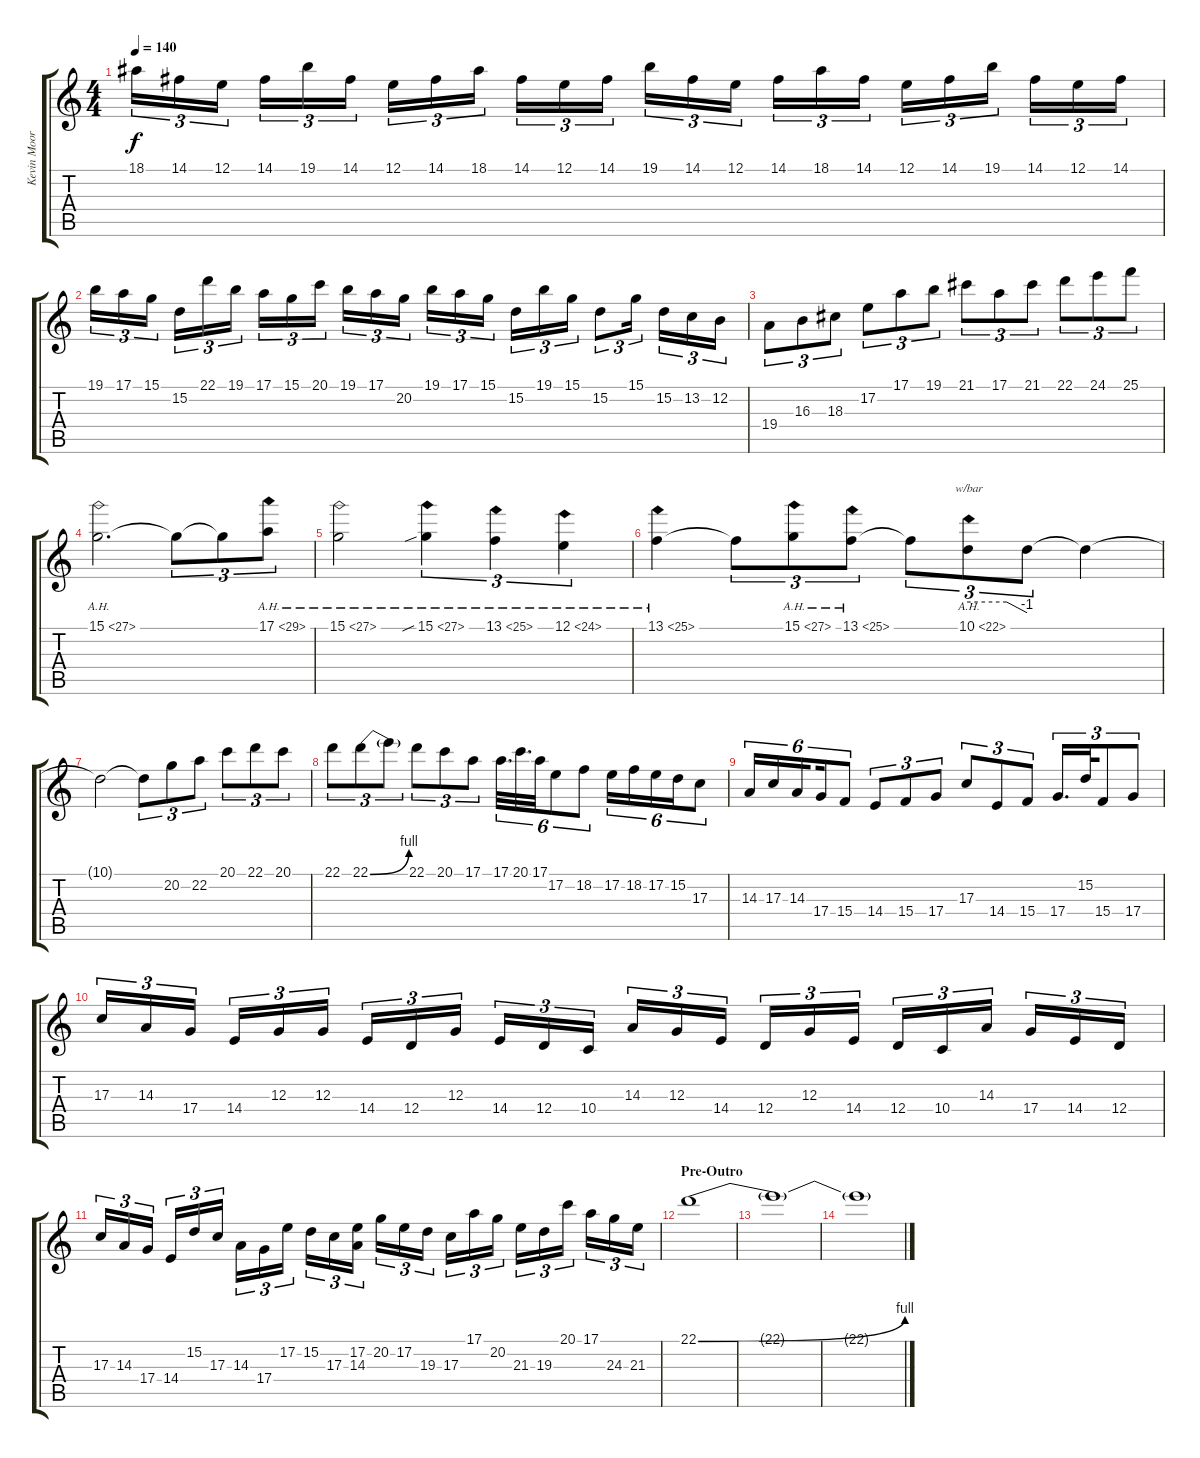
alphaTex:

\track ("Kevin Moore Lead Keyboard" "Kevin Moor") {instrument lead2sawtooth}
\staff {score tabs}
\tuning (E4 B3 G3 D3 A2 E2) {hide}
\ts (4 4)
\tempo 140
\clef g2
\ks c
18.1.16{tu (3 2) dy f} 14.1.16{tu (3 2)} 12.1.16{tu (3 2) beam splitsecondary} 14.1.16{tu (3 2)} 19.1.16{tu (3 2)} 14.1.16{tu (3 2)} 12.1.16{tu (3 2)} 14.1.16{tu (3 2)} 18.1.16{tu (3 2) beam splitsecondary} 14.1.16{tu (3 2)} 12.1.16{tu (3 2)} 14.1.16{tu (3 2)} 19.1.16{tu (3 2)} 14.1.16{tu (3 2)} 12.1.16{tu (3 2) beam splitsecondary} 14.1.16{tu (3 2)} 18.1.16{tu (3 2)} 14.1.16{tu (3 2)} 12.1.16{tu (3 2)} 14.1.16{tu (3 2)} 19.1.16{tu (3 2) beam splitsecondary} 14.1.16{tu (3 2)} 12.1.16{tu (3 2)} 14.1.16{tu (3 2)} |
19.1.16{tu (3 2)} 17.1.16{tu (3 2)} 15.1.16{tu (3 2) beam splitsecondary} 15.2.16{tu (3 2)} 22.1.16{tu (3 2)} 19.1.16{tu (3 2)} 17.1.16{tu (3 2)} 15.1.16{tu (3 2)} 20.1.16{tu (3 2) beam splitsecondary} 19.1.16{tu (3 2)} 17.1.16{tu (3 2)} 20.2.16{tu (3 2)} 19.1.16{tu (3 2)} 17.1.16{tu (3 2)} 15.1.16{tu (3 2) beam splitsecondary} 15.2.16{tu (3 2)} 19.1.16{tu (3 2)} 15.1.16{tu (3 2)} 15.2.8{tu (3 2)} 15.1.16{tu (3 2) beam splitsecondary} 15.2.16{tu (3 2)} 13.2.16{tu (3 2)} 12.2.16{tu (3 2)} |
19.4.8{tu (3 2)} 16.3.8{tu (3 2)} 18.3.8{tu (3 2)} 17.2.8{tu (3 2)} 17.1.8{tu (3 2)} 19.1.8{tu (3 2)} 21.1.8{tu (3 2)} 17.1.8{tu (3 2)} 21.1.8{tu (3 2)} 22.1.8{tu (3 2)} 24.1.8{tu (3 2)} 25.1.8{tu (3 2)} |
\section ("" "")
15.1{ah 12}.2{d} 15.1{t}.8{tu (3 2)} 15.1{t}.8{tu (3 2)} 17.1{ah 12}.8{tu (3 2)} |
15.1{ah 12}.2 15.1{ah 12 sib}.4{tu (3 2)} 13.1{ah 12}.4{tu (3 2)} 12.1{ah 12}.4{tu (3 2)} |
13.1{ah 12}.4 13.1{t}.8{tu (3 2)} 15.1{ah 12}.8{tu (3 2)} 13.1{ah 12}.8{tu (3 2)} 13.1{t}.8{tu (3 2)} 10.1{ah 12}.8{tu (3 2) tbe (custom default 0 0 39 0 60 -4)} 10.1{t}.8{tu (3 2)} 10.1{t}.4 |
10.1{t}.2 10.1{t}.8{tu (3 2)} 20.2.8{tu (3 2)} 22.2.8{tu (3 2)} 20.1.8{tu (3 2)} 22.1.8{tu (3 2)} 20.1.8{tu (3 2)} |
22.1.8{tu (3 2)} 22.1{be (bend 0 0 60 4)}.8{tu (3 2)} 22.1{t}.8{tu (3 2)} 22.1.8{tu (3 2)} 20.1.8{tu (3 2)} 17.1.8{tu (3 2)} 17.1.32{d tu (6 4)} 20.1.32{d tu (6 4)} 17.1.32{tu (6 4)} 17.2.8{tu (6 4)} 18.2.8{tu (6 4)} 17.2.16{tu (6 4)} 18.2.16{tu (6 4)} 17.2.16{tu (6 4)} 15.2.16{tu (6 4)} 17.3.8{tu (6 4)} |
14.3.16{tu (6 4)} 17.3.16{tu (6 4)} 14.3.16{tu (6 4) beam splitsecondary} 17.4.16{tu (6 4)} 15.4.8{tu (6 4)} 14.4.8{tu (3 2)} 15.4.8{tu (3 2)} 17.4.8{tu (3 2)} 17.3.8{tu (3 2)} 14.4.8{tu (3 2)} 15.4.8{tu (3 2)} 17.4.16{d tu (3 2)} 15.2.32{tu (3 2)} 15.4.8{tu (3 2)} 17.4.8{tu (3 2)} |
17.3.16{tu (3 2)} 14.3.16{tu (3 2)} 17.4.16{tu (3 2) beam splitsecondary} 14.4.16{tu (3 2)} 12.3.16{tu (3 2)} 12.3.16{tu (3 2)} 14.4.16{tu (3 2)} 12.4.16{tu (3 2)} 12.3.16{tu (3 2) beam splitsecondary} 14.4.16{tu (3 2)} 12.4.16{tu (3 2)} 10.4.16{tu (3 2)} 14.3.16{tu (3 2)} 12.3.16{tu (3 2)} 14.4.16{tu (3 2) beam splitsecondary} 12.4.16{tu (3 2)} 12.3.16{tu (3 2)} 14.4.16{tu (3 2)} 12.4.16{tu (3 2)} 10.4.16{tu (3 2)} 14.3.16{tu (3 2) beam splitsecondary} 17.4.16{tu (3 2)} 14.4.16{tu (3 2)} 12.4.16{tu (3 2)} |
17.3.16{tu (3 2)} 14.3.16{tu (3 2)} 17.4.16{tu (3 2) beam splitsecondary} 14.4.16{tu (3 2)} 15.2.16{tu (3 2)} 17.3.16{tu (3 2)} 14.3.16{tu (3 2)} 17.4.16{tu (3 2)} 17.2.16{tu (3 2) beam splitsecondary} 15.2.16{tu (3 2)} 17.3.16{tu (3 2)} (17.2 14.3).16{tu (3 2)} 20.2.16{tu (3 2)} 17.2.16{tu (3 2)} 19.3.16{tu (3 2) beam splitsecondary} 17.3.16{tu (3 2)} 17.1.16{tu (3 2)} 20.2.16{tu (3 2)} 21.3.16{tu (3 2)} 19.3.16{tu (3 2)} 20.1.16{tu (3 2) beam splitsecondary} 17.1.16{tu (3 2)} 24.3.16{tu (3 2)} 21.3.16{tu (3 2)} |
\section ("" "Pre-Outro")
22.1{be (bend 0 0 60 4)}.1{volume 0} |
22.1{t}.1 |
22.1{t}.1
